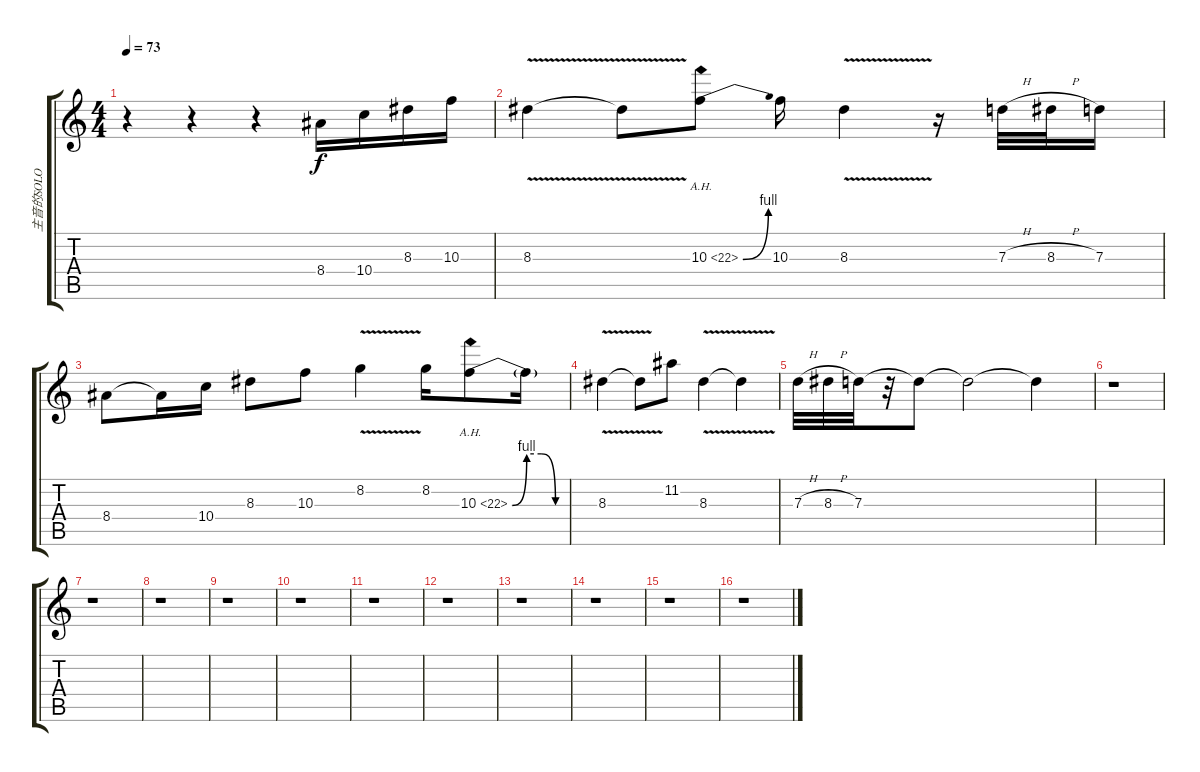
\track ("主音的SOLO" "主音的SOLO") {instrument banjo}
\staff {score tabs}
\tuning (E4 B3 G3 D3 A2 E2) {hide}
\displaytranspose 12
\ts (4 4)
\tempo 73
\clef g2
\ks c
r.4{dy f instrument banjo} r.4 r.4 8.4.16 10.4.16 8.3.16 10.3.16 |
8.3{v}.4 8.3{t}.8 10.3{be (bend 0 0 60 4) ah 12}.8 10.3.16 8.3{v}.4 r.16 7.3{h}.32 8.3{h}.32 7.3.16 |
8.4.8 8.4{t}.16 10.4.16 8.3.8 10.3.8 8.2{v}.4 8.2.16 10.3{be (custom 0 0 15 4 30 4 45 0 60 0) ah 12}.8 10.3{t}.16 |
8.3{v}.4 8.3{t}.8 11.2.8 8.3{v}.4 8.3{t}.4 |
7.3{h}.32 8.3{h}.32 7.3.32 r.32 7.3{t}.8 7.3{t}.2 7.3{t}.4 |
r.1 |
r.1 |
r.1 |
r.1 |
r.1 |
r.1 |
r.1 |
r.1 |
r.1 |
r.1 |
r.1
